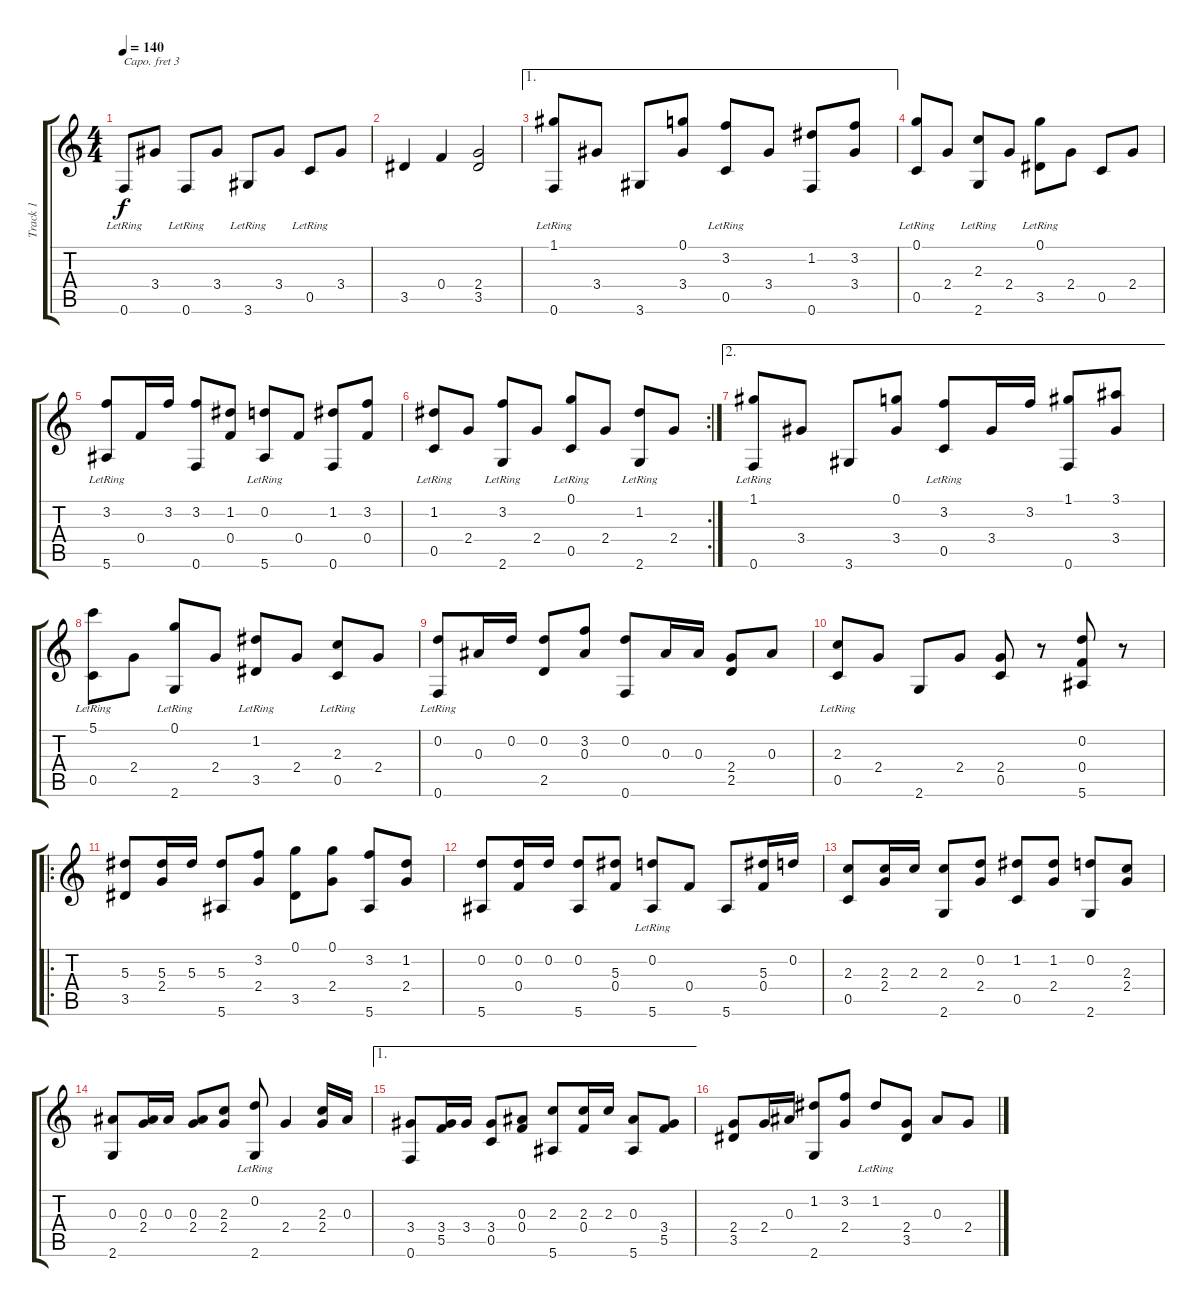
\track ("Track 1" "Track 1") {instrument acousticguitarnylon}
\staff {score tabs}
\capo 3
\tuning (E4 B3 G3 D3 A2 D2) {hide}
\ts (4 4)
\tempo 140
\clef g2
\ks c
0.6{lr}.8{dy f} 3.4.8 0.6{lr}.8 3.4.8 3.6{lr}.8 3.4.8 0.5{lr}.8 3.4.8 |
3.5.4 0.4.4 (2.4 3.5).2 |
\ae 1
(1.1{lr} 0.6).8 3.4.8 3.6.8 (0.1 3.4).8 (3.2{lr} 0.5).8 3.4.8 (1.2 0.6).8 (3.2 3.4).8 |
(0.1{lr} 0.5).8 2.4.8 (2.3{lr} 2.6).8 2.4.8 (0.1{lr} 3.5).8 2.4.8 0.5.8 2.4.8 |
(3.2{lr} 5.6).8 0.4.16 3.2.16 (3.2 0.6).8 (1.2 0.4).8 (0.2{lr} 5.6).8 0.4.8 (1.2 0.6).8 (3.2 0.4).8 |
\rc 2
(1.2{lr} 0.5).8 2.4.8 (3.2{lr} 2.6).8 2.4.8 (0.1{lr} 0.5).8 2.4.8 (1.2{lr} 2.6).8 2.4.8 |
\ae 2
(1.1{lr} 0.6).8 3.4.8 3.6.8 (0.1 3.4).8 (3.2{lr} 0.5).8 3.4.16 3.2.16 (1.1 0.6).8 (3.1 3.4).8 |
(5.1{lr} 0.5).8 2.4.8 (0.1{lr} 2.6).8 2.4.8 (1.2{lr} 3.5).8 2.4.8 (2.3{lr} 0.5).8 2.4.8 |
(0.2{lr} 0.6).8 0.3.16 0.2.16 (0.2 2.5).8 (3.2 0.3).8 (0.2 0.6).8 0.3.16 0.3.16 (2.4 2.5).8 0.3.8 |
(2.3{lr} 0.5).8 2.4.8 2.6.8 2.4.8 (2.4 0.5).8 r.8 (0.2 0.4 5.6).8 r.8 |
\ro
(5.3 3.5).8 (5.3 2.4).16 5.3.16 (5.3 5.6).8 (3.2 2.4).8 (0.1 3.5).8 (0.1 2.4).8 (3.2 5.6).8 (1.2 2.4).8 |
(0.2 5.6).8 (0.2 0.4).16 0.2.16 (0.2 5.6).8 (5.3 0.4).8 (0.2{lr} 5.6).8 0.4.8 5.6.8 (5.3 0.4).16 0.2.16 |
(2.3 0.5).8 (2.3 2.4).16 2.3.16 (2.3 2.6).8 (0.2 2.4).8 (1.2 0.5).8 (1.2 2.4).8 (0.2 2.6).8 (2.3 2.4).8 |
(0.3 2.6).8 (0.3 2.4).16 0.3.16 (0.3 2.4).8 (2.3 2.4).8 (0.2{lr} 2.6).8 2.4.4 (2.3 2.4).16 0.3.16 |
\ae 1
(3.4 0.6).8 (3.4 5.5).16 3.4.16 (3.4 0.5).8 (0.3 0.4).8 (2.3 5.6).8 (2.3 0.4).16 2.3.16 (0.3 5.6).8 (3.4 5.5).8 |
(2.4 3.5).8 2.4.16 0.3.16 (1.2 2.6).8 (3.2 2.4).8 1.2{lr}.8 (2.4 3.5).8 0.3.8 2.4.8
